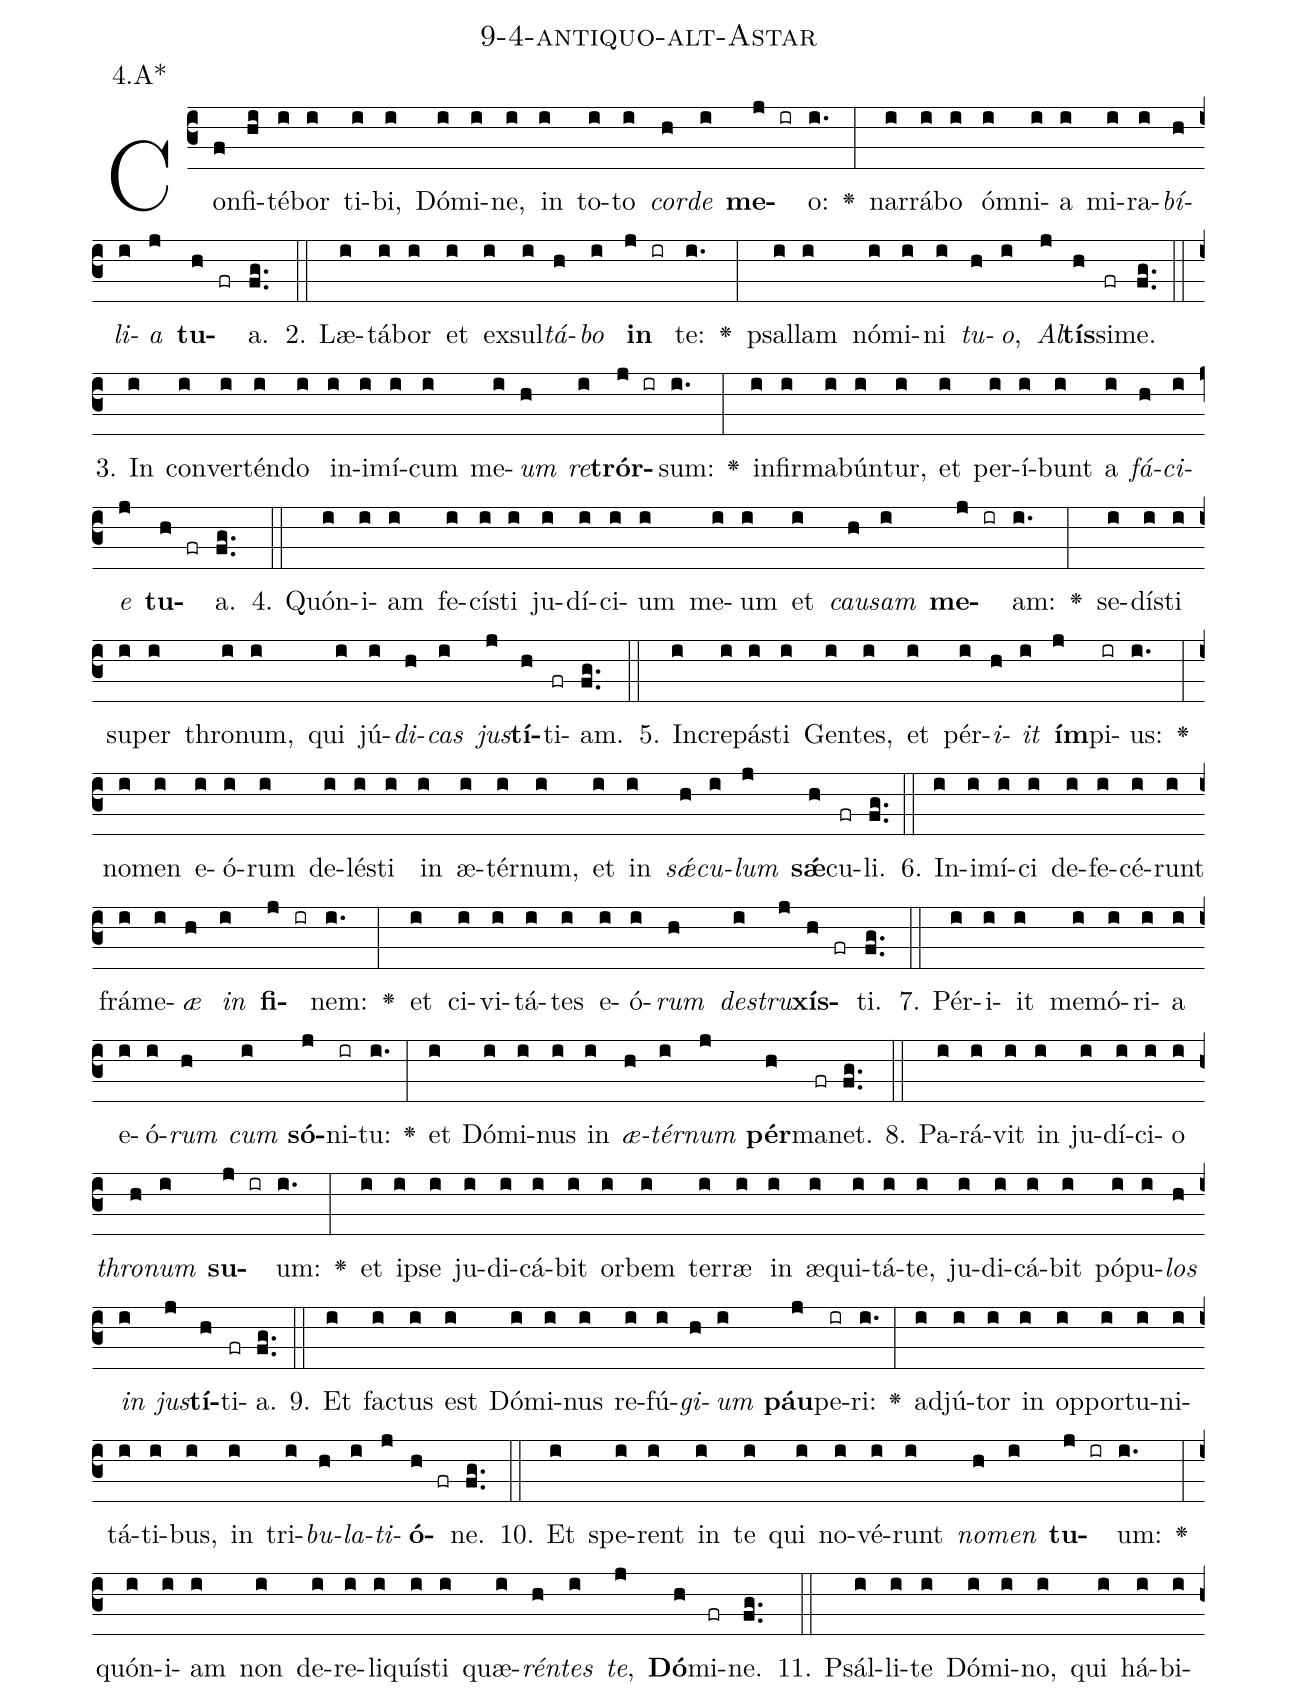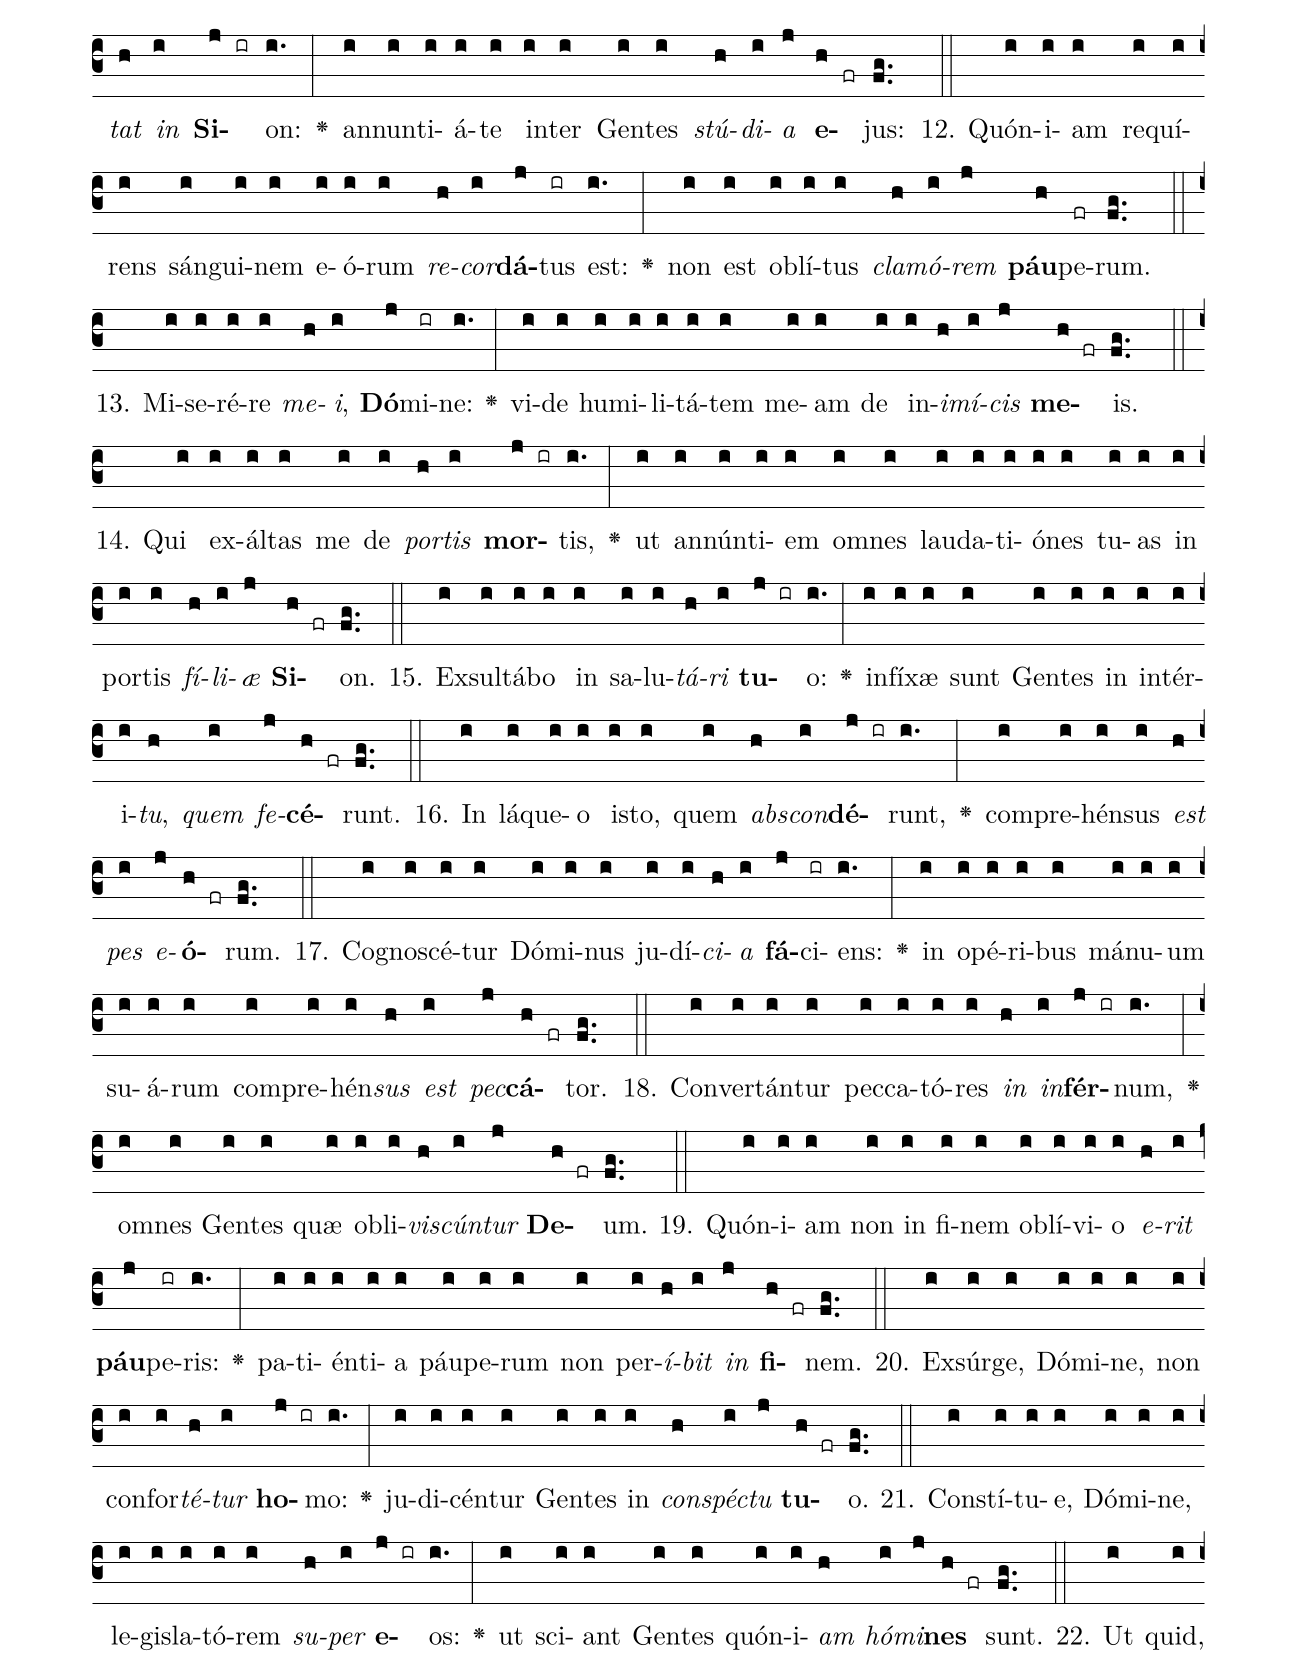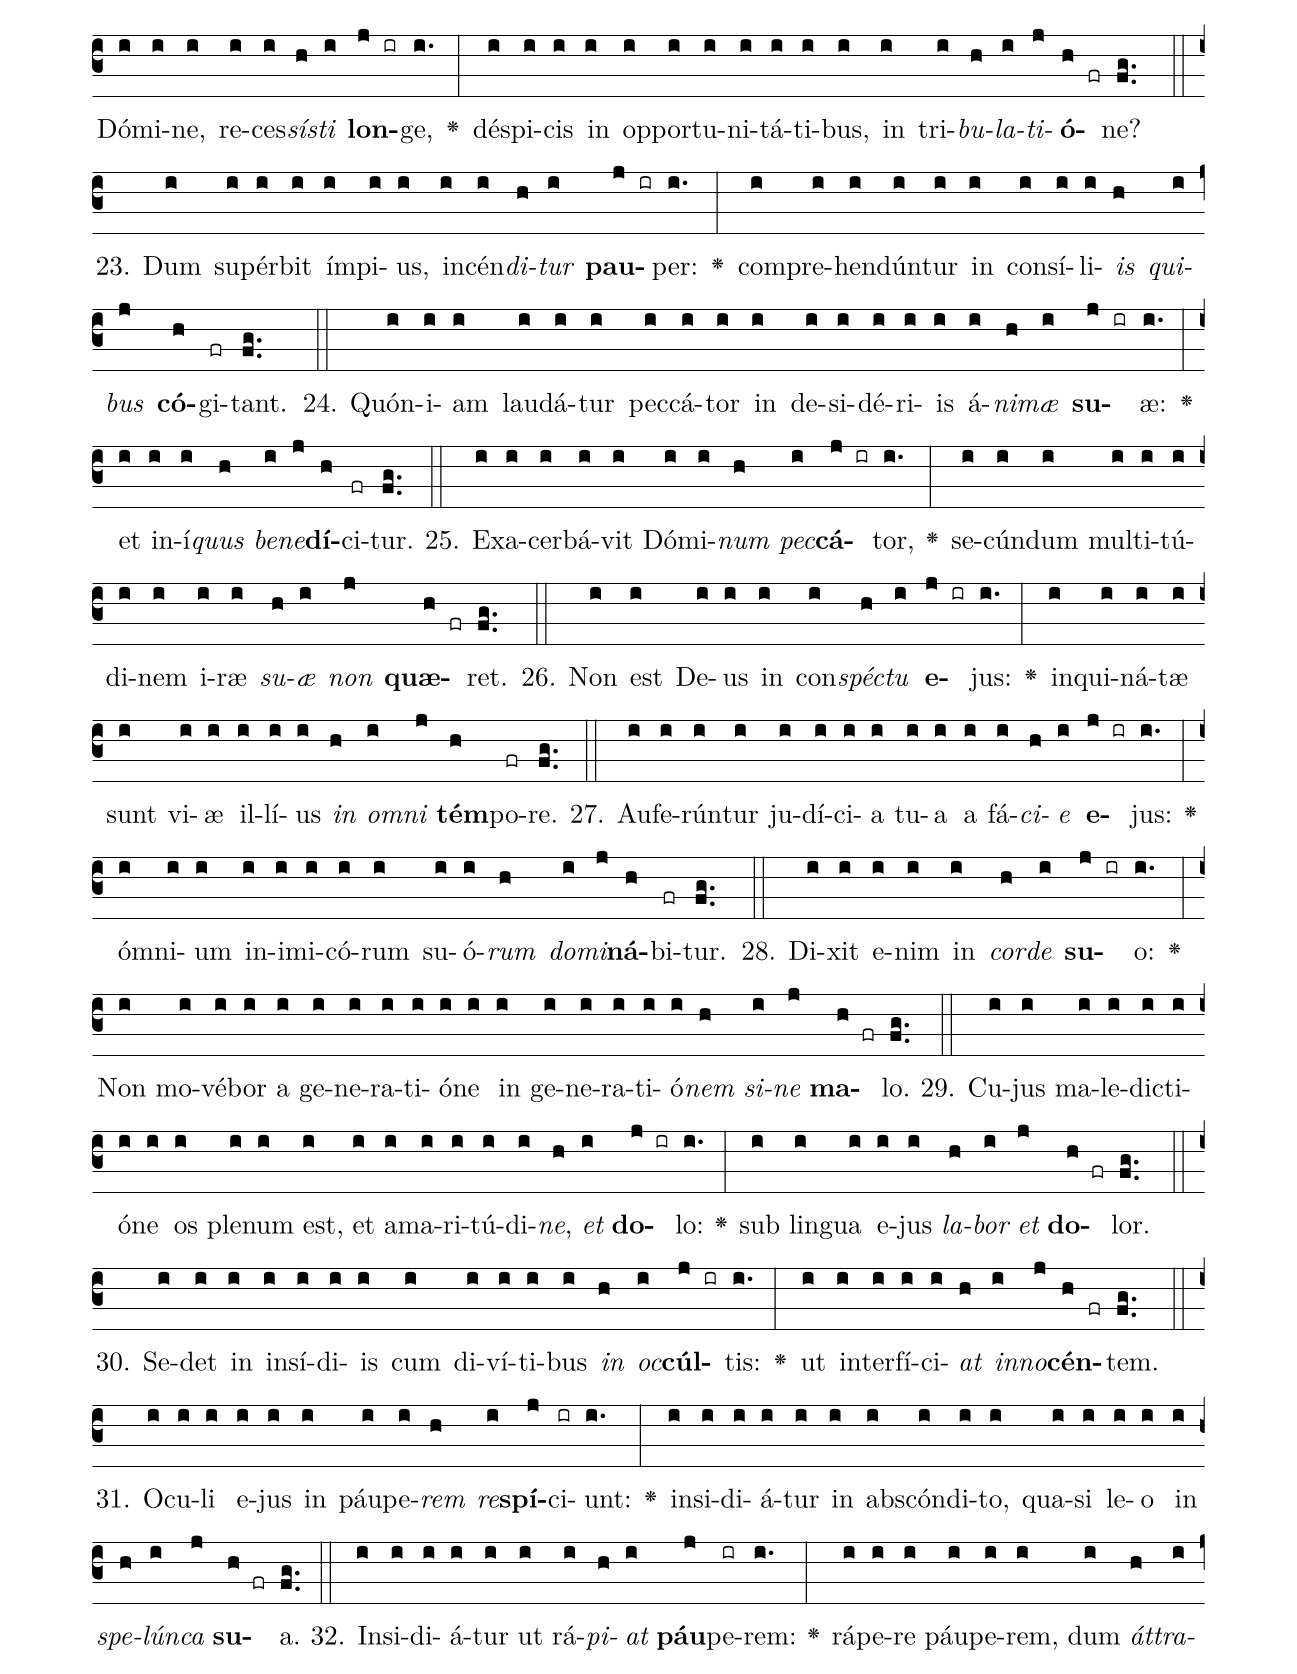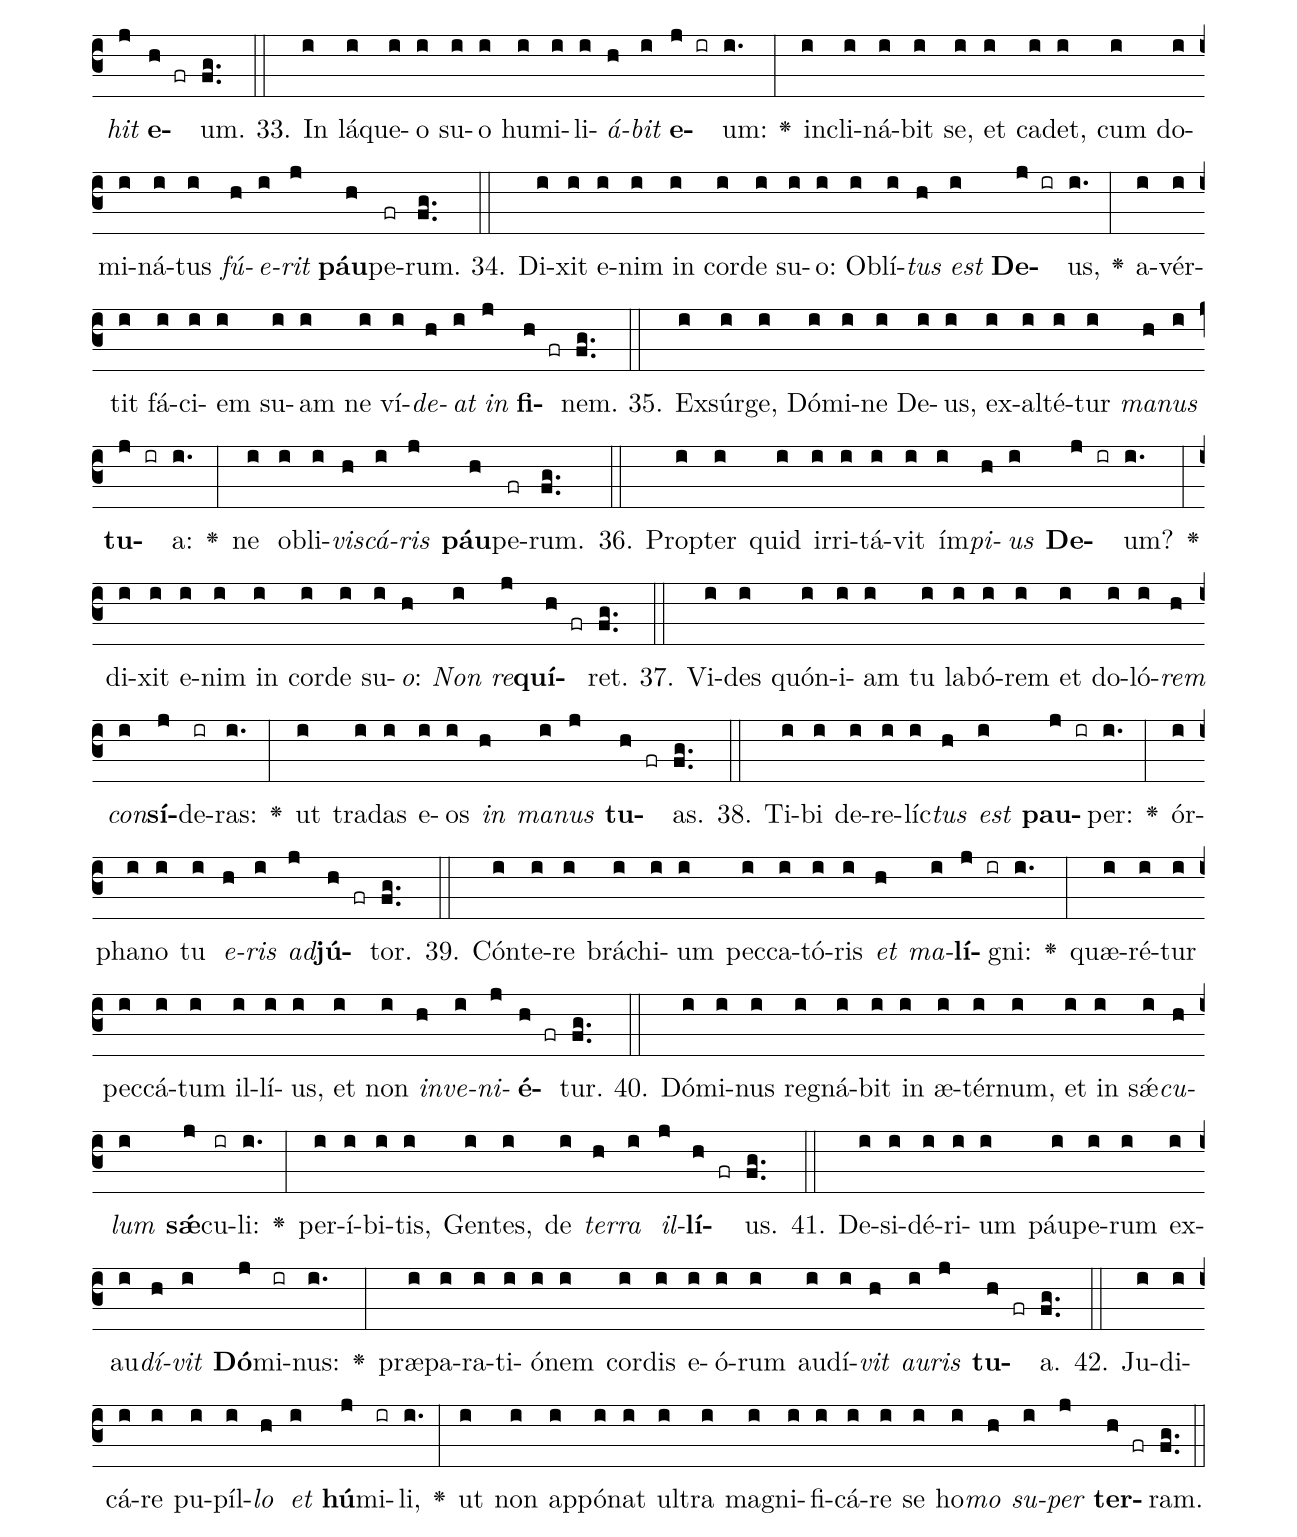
name: 9-4-antiquo-alt-Astar;
annotation: 4.A*;
%%
(c3)Con(f)fi(hi)té(i)bor(i) ti(i)bi,(i) Dó(i)mi(i)ne,(i) in(i) to(i)to(i) <i>cor</i>(h)<i>de</i>(i) <b>me</b>(j ir)o:(i.) <v>\greheightstar</v>(:) nar(i)rá(i)bo(i) óm(i)ni(i)a(i) mi(i)ra(i)<i>bí</i>(h)<i>li</i>(i)<i>a</i>(j) <b>tu</b>(h fr)a.(fg..) (::)
2. Læ(i)tá(i)bor(i) et(i) ex(i)sul(i)<i>tá</i>(h)<i>bo</i>(i) <b>in</b>(j ir) te:(i.) <v>\greheightstar</v>(:) psal(i)lam(i) nó(i)mi(i)ni(i) <i>tu</i>(h)<i>o</i>,(i) <i>Al</i>(j)<b>tís</b>(h)si(fr)me.(fg..) (::)
3. In(i) con(i)ver(i)tén(i)do(i) in(i)i(i)mí(i)cum(i) me(i)<i>um</i>(h) <i>re</i>(i)<b>trór</b>(j ir)sum:(i.) <v>\greheightstar</v>(:) in(i)fir(i)ma(i)bún(i)tur,(i) et(i) per(i)í(i)bunt(i) a(i) <i>fá</i>(h)<i>ci</i>(i)<i>e</i>(j) <b>tu</b>(h fr)a.(fg..) (::)
4. Quón(i)i(i)am(i) fe(i)cís(i)ti(i) ju(i)dí(i)ci(i)um(i) me(i)um(i) et(i) <i>cau</i>(h)<i>sam</i>(i) <b>me</b>(j ir)am:(i.) <v>\greheightstar</v>(:) se(i)dís(i)ti(i) su(i)per(i) thro(i)num,(i) qui(i) jú(i)<i>di</i>(h)<i>cas</i>(i) <i>jus</i>(j)<b>tí</b>(h)ti(fr)am.(fg..) (::)
5. In(i)cre(i)pás(i)ti(i) Gen(i)tes,(i) et(i) pér(i)<i>i</i>(h)<i>it</i>(i) <b>ím</b>(j)pi(ir)us:(i.) <v>\greheightstar</v>(:) no(i)men(i) e(i)ó(i)rum(i) de(i)lés(i)ti(i) in(i) æ(i)tér(i)num,(i) et(i) in(i) <i>sǽ</i>(h)<i>cu</i>(i)<i>lum</i>(j) <b>sǽ</b>(h)cu(fr)li.(fg..) (::)
6. In(i)i(i)mí(i)ci(i) de(i)fe(i)cé(i)runt(i) frá(i)me(i)<i>æ</i>(h) <i>in</i>(i) <b>fi</b>(j ir)nem:(i.) <v>\greheightstar</v>(:) et(i) ci(i)vi(i)tá(i)tes(i) e(i)ó(i)<i>rum</i>(h) <i>de</i>(i)<i>stru</i>(j)<b>xís</b>(h fr)ti.(fg..) (::)
7. Pér(i)i(i)it(i) me(i)mó(i)ri(i)a(i) e(i)ó(i)<i>rum</i>(h) <i>cum</i>(i) <b>só</b>(j)ni(ir)tu:(i.) <v>\greheightstar</v>(:) et(i) Dó(i)mi(i)nus(i) in(i) <i>æ</i>(h)<i>tér</i>(i)<i>num</i>(j) <b>pér</b>(h)ma(fr)net.(fg..) (::)
8. Pa(i)rá(i)vit(i) in(i) ju(i)dí(i)ci(i)o(i) <i>thro</i>(h)<i>num</i>(i) <b>su</b>(j ir)um:(i.) <v>\greheightstar</v>(:) et(i) ip(i)se(i) ju(i)di(i)cá(i)bit(i) or(i)bem(i) ter(i)ræ(i) in(i) æ(i)qui(i)tá(i)te,(i) ju(i)di(i)cá(i)bit(i) pó(i)pu(i)<i>los</i>(h) <i>in</i>(i) <i>jus</i>(j)<b>tí</b>(h)ti(fr)a.(fg..) (::)
9. Et(i) fac(i)tus(i) est(i) Dó(i)mi(i)nus(i) re(i)fú(i)<i>gi</i>(h)<i>um</i>(i) <b>páu</b>(j)pe(ir)ri:(i.) <v>\greheightstar</v>(:) ad(i)jú(i)tor(i) in(i) op(i)por(i)tu(i)ni(i)tá(i)ti(i)bus,(i) in(i) tri(i)<i>bu</i>(h)<i>la</i>(i)<i>ti</i>(j)<b>ó</b>(h fr)ne.(fg..) (::)
10. Et(i) spe(i)rent(i) in(i) te(i) qui(i) no(i)vé(i)runt(i) <i>no</i>(h)<i>men</i>(i) <b>tu</b>(j ir)um:(i.) <v>\greheightstar</v>(:) quón(i)i(i)am(i) non(i) de(i)re(i)li(i)quís(i)ti(i) quæ(i)<i>rén</i>(h)<i>tes</i>(i) <i>te</i>,(j) <b>Dó</b>(h)mi(fr)ne.(fg..) (::)
11. Psál(i)li(i)te(i) Dó(i)mi(i)no,(i) qui(i) há(i)bi(i)<i>tat</i>(h) <i>in</i>(i) <b>Si</b>(j ir)on:(i.) <v>\greheightstar</v>(:) an(i)nun(i)ti(i)á(i)te(i) in(i)ter(i) Gen(i)tes(i) <i>stú</i>(h)<i>di</i>(i)<i>a</i>(j) <b>e</b>(h fr)jus:(fg..) (::)
12. Quón(i)i(i)am(i) re(i)quí(i)rens(i) sán(i)gui(i)nem(i) e(i)ó(i)rum(i) <i>re</i>(h)<i>cor</i>(i)<b>dá</b>(j)tus(ir) est:(i.) <v>\greheightstar</v>(:) non(i) est(i) ob(i)lí(i)tus(i) <i>cla</i>(h)<i>mó</i>(i)<i>rem</i>(j) <b>páu</b>(h)pe(fr)rum.(fg..) (::)
13. Mi(i)se(i)ré(i)re(i) <i>me</i>(h)<i>i</i>,(i) <b>Dó</b>(j)mi(ir)ne:(i.) <v>\greheightstar</v>(:) vi(i)de(i) hu(i)mi(i)li(i)tá(i)tem(i) me(i)am(i) de(i) in(i)<i>i</i>(h)<i>mí</i>(i)<i>cis</i>(j) <b>me</b>(h fr)is.(fg..) (::)
14. Qui(i) ex(i)ál(i)tas(i) me(i) de(i) <i>por</i>(h)<i>tis</i>(i) <b>mor</b>(j ir)tis,(i.) <v>\greheightstar</v>(:) ut(i) an(i)nún(i)ti(i)em(i) om(i)nes(i) lau(i)da(i)ti(i)ó(i)nes(i) tu(i)as(i) in(i) por(i)tis(i) <i>fí</i>(h)<i>li</i>(i)<i>æ</i>(j) <b>Si</b>(h fr)on.(fg..) (::)
15. Ex(i)sul(i)tá(i)bo(i) in(i) sa(i)lu(i)<i>tá</i>(h)<i>ri</i>(i) <b>tu</b>(j ir)o:(i.) <v>\greheightstar</v>(:) in(i)fí(i)xæ(i) sunt(i) Gen(i)tes(i) in(i) in(i)tér(i)i(i)<i>tu</i>,(h) <i>quem</i>(i) <i>fe</i>(j)<b>cé</b>(h fr)runt.(fg..) (::)
16. In(i) lá(i)que(i)o(i) is(i)to,(i) quem(i) <i>abs</i>(h)<i>con</i>(i)<b>dé</b>(j ir)runt,(i.) <v>\greheightstar</v>(:) com(i)pre(i)hén(i)sus(i) <i>est</i>(h) <i>pes</i>(i) <i>e</i>(j)<b>ó</b>(h fr)rum.(fg..) (::)
17. Co(i)gno(i)scé(i)tur(i) Dó(i)mi(i)nus(i) ju(i)dí(i)<i>ci</i>(h)<i>a</i>(i) <b>fá</b>(j)ci(ir)ens:(i.) <v>\greheightstar</v>(:) in(i) o(i)pé(i)ri(i)bus(i) má(i)nu(i)um(i) su(i)á(i)rum(i) com(i)pre(i)hén(i)<i>sus</i>(h) <i>est</i>(i) <i>pec</i>(j)<b>cá</b>(h fr)tor.(fg..) (::)
18. Con(i)ver(i)tán(i)tur(i) pec(i)ca(i)tó(i)res(i) <i>in</i>(h) <i>in</i>(i)<b>fér</b>(j ir)num,(i.) <v>\greheightstar</v>(:) om(i)nes(i) Gen(i)tes(i) quæ(i) ob(i)li(i)<i>vis</i>(h)<i>cún</i>(i)<i>tur</i>(j) <b>De</b>(h fr)um.(fg..) (::)
19. Quón(i)i(i)am(i) non(i) in(i) fi(i)nem(i) ob(i)lí(i)vi(i)o(i) <i>e</i>(h)<i>rit</i>(i) <b>páu</b>(j)pe(ir)ris:(i.) <v>\greheightstar</v>(:) pa(i)ti(i)én(i)ti(i)a(i) páu(i)pe(i)rum(i) non(i) per(i)<i>í</i>(h)<i>bit</i>(i) <i>in</i>(j) <b>fi</b>(h fr)nem.(fg..) (::)
20. Ex(i)súr(i)ge,(i) Dó(i)mi(i)ne,(i) non(i) con(i)for(i)<i>té</i>(h)<i>tur</i>(i) <b>ho</b>(j ir)mo:(i.) <v>\greheightstar</v>(:) ju(i)di(i)cén(i)tur(i) Gen(i)tes(i) in(i) <i>con</i>(h)<i>spéc</i>(i)<i>tu</i>(j) <b>tu</b>(h fr)o.(fg..) (::)
21. Con(i)stí(i)tu(i)e,(i) Dó(i)mi(i)ne,(i) le(i)gis(i)la(i)tó(i)rem(i) <i>su</i>(h)<i>per</i>(i) <b>e</b>(j ir)os:(i.) <v>\greheightstar</v>(:) ut(i) sci(i)ant(i) Gen(i)tes(i) quón(i)i(i)<i>am</i>(h) <i>hó</i>(i)<i>mi</i>(j)<b>nes</b>(h fr) sunt.(fg..) (::)
22. Ut(i) quid,(i) Dó(i)mi(i)ne,(i) re(i)ces(i)<i>sís</i>(h)<i>ti</i>(i) <b>lon</b>(j ir)ge,(i.) <v>\greheightstar</v>(:) dé(i)spi(i)cis(i) in(i) op(i)por(i)tu(i)ni(i)tá(i)ti(i)bus,(i) in(i) tri(i)<i>bu</i>(h)<i>la</i>(i)<i>ti</i>(j)<b>ó</b>(h fr)ne?(fg..) (::)
23. Dum(i) su(i)pér(i)bit(i) ím(i)pi(i)us,(i) in(i)cén(i)<i>di</i>(h)<i>tur</i>(i) <b>pau</b>(j ir)per:(i.) <v>\greheightstar</v>(:) com(i)pre(i)hen(i)dún(i)tur(i) in(i) con(i)sí(i)li(i)<i>is</i>(h) <i>qui</i>(i)<i>bus</i>(j) <b>có</b>(h)gi(fr)tant.(fg..) (::)
24. Quón(i)i(i)am(i) lau(i)dá(i)tur(i) pec(i)cá(i)tor(i) in(i) de(i)si(i)dé(i)ri(i)is(i) á(i)<i>ni</i>(h)<i>mæ</i>(i) <b>su</b>(j ir)æ:(i.) <v>\greheightstar</v>(:) et(i) in(i)í(i)<i>quus</i>(h) <i>be</i>(i)<i>ne</i>(j)<b>dí</b>(h)ci(fr)tur.(fg..) (::)
25. Ex(i)a(i)cer(i)bá(i)vit(i) Dó(i)mi(i)<i>num</i>(h) <i>pec</i>(i)<b>cá</b>(j ir)tor,(i.) <v>\greheightstar</v>(:) se(i)cún(i)dum(i) mul(i)ti(i)tú(i)di(i)nem(i) i(i)ræ(i) <i>su</i>(h)<i>æ</i>(i) <i>non</i>(j) <b>quæ</b>(h fr)ret.(fg..) (::)
26. Non(i) est(i) De(i)us(i) in(i) con(i)<i>spéc</i>(h)<i>tu</i>(i) <b>e</b>(j ir)jus:(i.) <v>\greheightstar</v>(:) in(i)qui(i)ná(i)tæ(i) sunt(i) vi(i)æ(i) il(i)lí(i)us(i) <i>in</i>(h) <i>om</i>(i)<i>ni</i>(j) <b>tém</b>(h)po(fr)re.(fg..) (::)
27. Au(i)fe(i)rún(i)tur(i) ju(i)dí(i)ci(i)a(i) tu(i)a(i) a(i) fá(i)<i>ci</i>(h)<i>e</i>(i) <b>e</b>(j ir)jus:(i.) <v>\greheightstar</v>(:) óm(i)ni(i)um(i) in(i)i(i)mi(i)có(i)rum(i) su(i)ó(i)<i>rum</i>(h) <i>do</i>(i)<i>mi</i>(j)<b>ná</b>(h)bi(fr)tur.(fg..) (::)
28. Di(i)xit(i) e(i)nim(i) in(i) <i>cor</i>(h)<i>de</i>(i) <b>su</b>(j ir)o:(i.) <v>\greheightstar</v>(:) Non(i) mo(i)vé(i)bor(i) a(i) ge(i)ne(i)ra(i)ti(i)ó(i)ne(i) in(i) ge(i)ne(i)ra(i)ti(i)ó(i)<i>nem</i>(h) <i>si</i>(i)<i>ne</i>(j) <b>ma</b>(h fr)lo.(fg..) (::)
29. Cu(i)jus(i) ma(i)le(i)dic(i)ti(i)ó(i)ne(i) os(i) ple(i)num(i) est,(i) et(i) a(i)ma(i)ri(i)tú(i)di(i)<i>ne</i>,(h) <i>et</i>(i) <b>do</b>(j ir)lo:(i.) <v>\greheightstar</v>(:) sub(i) lin(i)gua(i) e(i)jus(i) <i>la</i>(h)<i>bor</i>(i) <i>et</i>(j) <b>do</b>(h fr)lor.(fg..) (::)
30. Se(i)det(i) in(i) in(i)sí(i)di(i)is(i) cum(i) di(i)ví(i)ti(i)bus(i) <i>in</i>(h) <i>oc</i>(i)<b>cúl</b>(j ir)tis:(i.) <v>\greheightstar</v>(:) ut(i) in(i)ter(i)fí(i)ci(i)<i>at</i>(h) <i>in</i>(i)<i>no</i>(j)<b>cén</b>(h fr)tem.(fg..) (::)
31. O(i)cu(i)li(i) e(i)jus(i) in(i) páu(i)pe(i)<i>rem</i>(h) <i>re</i>(i)<b>spí</b>(j)ci(ir)unt:(i.) <v>\greheightstar</v>(:) in(i)si(i)di(i)á(i)tur(i) in(i) abs(i)cón(i)di(i)to,(i) qua(i)si(i) le(i)o(i) in(i) <i>spe</i>(h)<i>lún</i>(i)<i>ca</i>(j) <b>su</b>(h fr)a.(fg..) (::)
32. In(i)si(i)di(i)á(i)tur(i) ut(i) rá(i)<i>pi</i>(h)<i>at</i>(i) <b>páu</b>(j)pe(ir)rem:(i.) <v>\greheightstar</v>(:) rá(i)pe(i)re(i) páu(i)pe(i)rem,(i) dum(i) <i>át</i>(h)<i>tra</i>(i)<i>hit</i>(j) <b>e</b>(h fr)um.(fg..) (::)
33. In(i) lá(i)que(i)o(i) su(i)o(i) hu(i)mi(i)li(i)<i>á</i>(h)<i>bit</i>(i) <b>e</b>(j ir)um:(i.) <v>\greheightstar</v>(:) in(i)cli(i)ná(i)bit(i) se,(i) et(i) ca(i)det,(i) cum(i) do(i)mi(i)ná(i)tus(i) <i>fú</i>(h)<i>e</i>(i)<i>rit</i>(j) <b>páu</b>(h)pe(fr)rum.(fg..) (::)
34. Di(i)xit(i) e(i)nim(i) in(i) cor(i)de(i) su(i)o:(i) Ob(i)lí(i)<i>tus</i>(h) <i>est</i>(i) <b>De</b>(j ir)us,(i.) <v>\greheightstar</v>(:) a(i)vér(i)tit(i) fá(i)ci(i)em(i) su(i)am(i) ne(i) ví(i)<i>de</i>(h)<i>at</i>(i) <i>in</i>(j) <b>fi</b>(h fr)nem.(fg..) (::)
35. Ex(i)súr(i)ge,(i) Dó(i)mi(i)ne(i) De(i)us,(i) ex(i)al(i)té(i)tur(i) <i>ma</i>(h)<i>nus</i>(i) <b>tu</b>(j ir)a:(i.) <v>\greheightstar</v>(:) ne(i) ob(i)li(i)<i>vis</i>(h)<i>cá</i>(i)<i>ris</i>(j) <b>páu</b>(h)pe(fr)rum.(fg..) (::)
36. Prop(i)ter(i) quid(i) ir(i)ri(i)tá(i)vit(i) ím(i)<i>pi</i>(h)<i>us</i>(i) <b>De</b>(j ir)um?(i.) <v>\greheightstar</v>(:) di(i)xit(i) e(i)nim(i) in(i) cor(i)de(i) su(i)<i>o</i>:(h) <i>Non</i>(i) <i>re</i>(j)<b>quí</b>(h fr)ret.(fg..) (::)
37. Vi(i)des(i) quón(i)i(i)am(i) tu(i) la(i)bó(i)rem(i) et(i) do(i)ló(i)<i>rem</i>(h) <i>con</i>(i)<b>sí</b>(j)de(ir)ras:(i.) <v>\greheightstar</v>(:) ut(i) tra(i)das(i) e(i)os(i) <i>in</i>(h) <i>ma</i>(i)<i>nus</i>(j) <b>tu</b>(h fr)as.(fg..) (::)
38. Ti(i)bi(i) de(i)re(i)líc(i)<i>tus</i>(h) <i>est</i>(i) <b>pau</b>(j ir)per:(i.) <v>\greheightstar</v>(:) ór(i)pha(i)no(i) tu(i) <i>e</i>(h)<i>ris</i>(i) <i>ad</i>(j)<b>jú</b>(h fr)tor.(fg..) (::)
39. Cón(i)te(i)re(i) brá(i)chi(i)um(i) pec(i)ca(i)tó(i)ris(i) <i>et</i>(h) <i>ma</i>(i)<b>lí</b>(j ir)gni:(i.) <v>\greheightstar</v>(:) quæ(i)ré(i)tur(i) pec(i)cá(i)tum(i) il(i)lí(i)us,(i) et(i) non(i) <i>in</i>(h)<i>ve</i>(i)<i>ni</i>(j)<b>é</b>(h fr)tur.(fg..) (::)
40. Dó(i)mi(i)nus(i) re(i)gná(i)bit(i) in(i) æ(i)tér(i)num,(i) et(i) in(i) sǽ(i)<i>cu</i>(h)<i>lum</i>(i) <b>sǽ</b>(j)cu(ir)li:(i.) <v>\greheightstar</v>(:) per(i)í(i)bi(i)tis,(i) Gen(i)tes,(i) de(i) <i>ter</i>(h)<i>ra</i>(i) <i>il</i>(j)<b>lí</b>(h fr)us.(fg..) (::)
41. De(i)si(i)dé(i)ri(i)um(i) páu(i)pe(i)rum(i) ex(i)au(i)<i>dí</i>(h)<i>vit</i>(i) <b>Dó</b>(j)mi(ir)nus:(i.) <v>\greheightstar</v>(:) præ(i)pa(i)ra(i)ti(i)ó(i)nem(i) cor(i)dis(i) e(i)ó(i)rum(i) au(i)dí(i)<i>vit</i>(h) <i>au</i>(i)<i>ris</i>(j) <b>tu</b>(h fr)a.(fg..) (::)
42. Ju(i)di(i)cá(i)re(i) pu(i)píl(i)<i>lo</i>(h) <i>et</i>(i) <b>hú</b>(j)mi(ir)li,(i.) <v>\greheightstar</v>(:) ut(i) non(i) ap(i)pó(i)nat(i) ul(i)tra(i) ma(i)gni(i)fi(i)cá(i)re(i) se(i) ho(i)<i>mo</i>(h) <i>su</i>(i)<i>per</i>(j) <b>ter</b>(h fr)ram.(fg..) (::)
